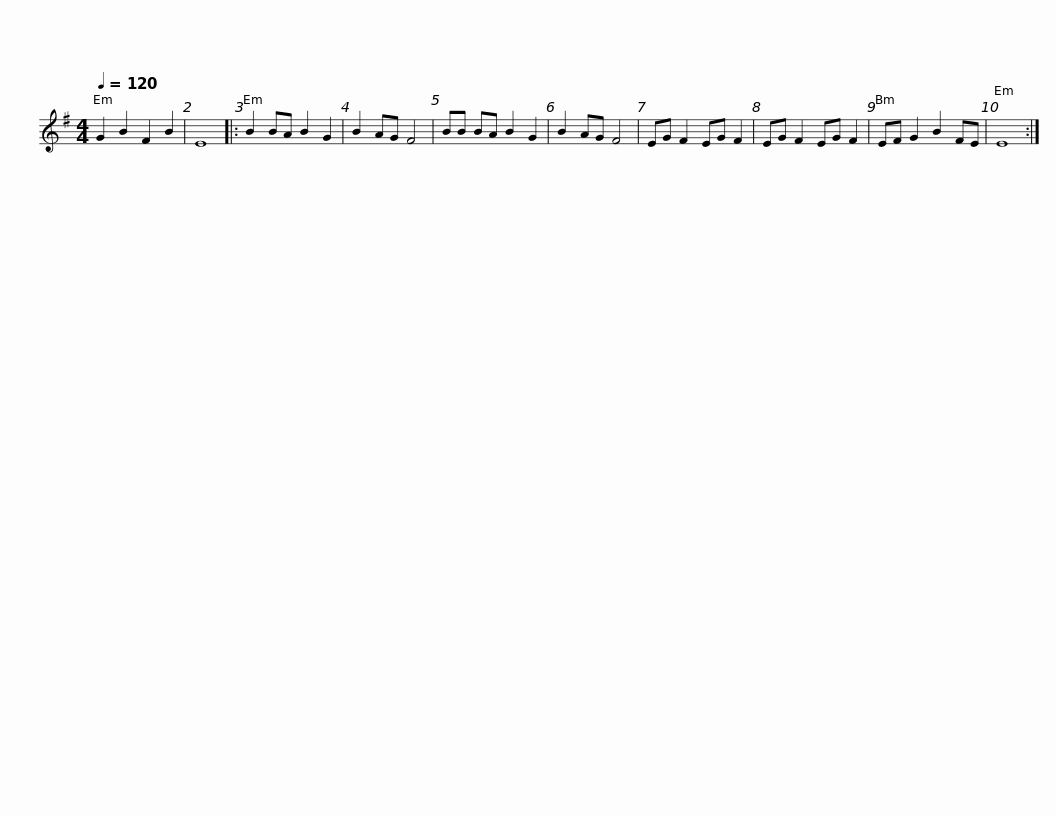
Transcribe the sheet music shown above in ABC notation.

X:1
L:1/8
Q:1/4=120
M:4/4
I:linebreak $
K:Emin
V:1 treble
V:1
 G2 B2 F2 B2 | E8 |: B2 BA B2 G2 | B2 AG F4 | BB BA B2 G2 | %5
 B2 AG F4 | EG F2 EG F2 | EG F2 EG F2 |$ EF G2 B2 FE | E8 :| %10
